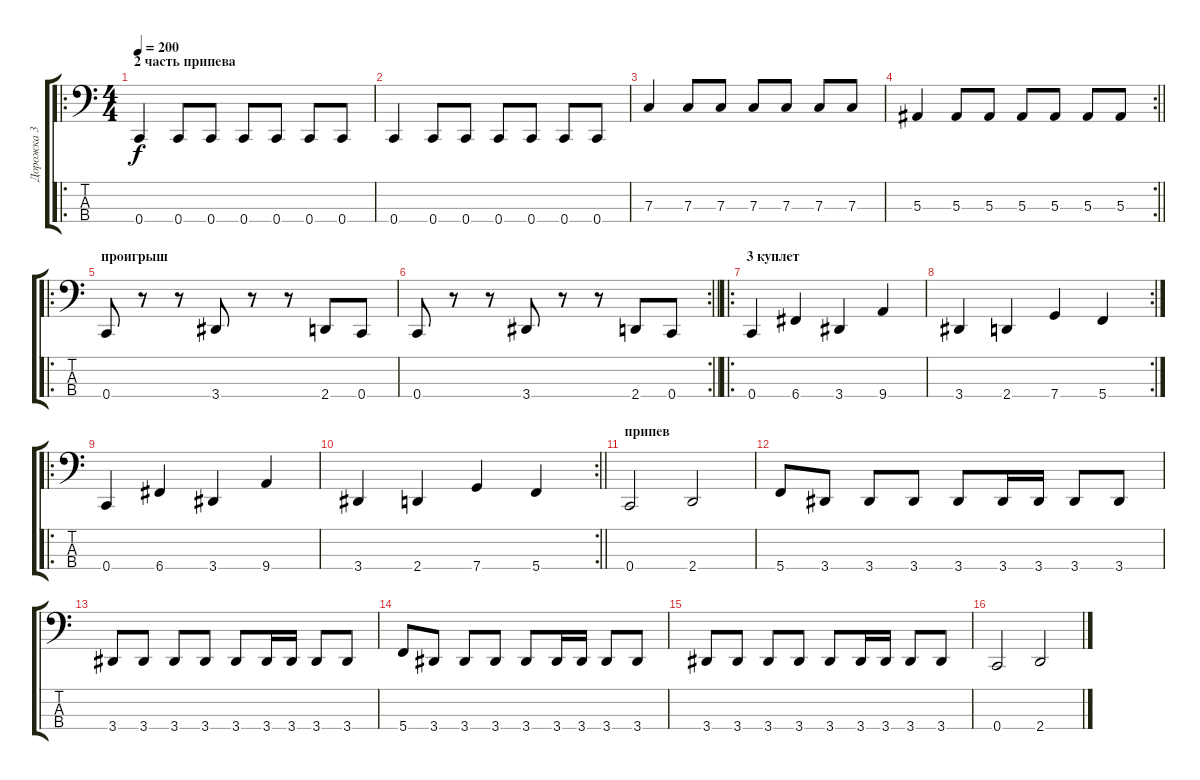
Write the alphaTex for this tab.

\track ("Дорожка 3" "Дорожка 3") {instrument slapbass1}
\staff {score tabs}
\tuning (Eb2 Bb1 F1 C1) {hide}
\ro
\ts (4 4)
\section ("" "2 часть припева")
\tempo 200
\clef f4
\ks c
0.4.4{dy f} 0.4.8 0.4.8 0.4.8 0.4.8 0.4.8 0.4.8 |
0.4.4 0.4.8 0.4.8 0.4.8 0.4.8 0.4.8 0.4.8 |
7.3.4 7.3.8 7.3.8 7.3.8 7.3.8 7.3.8 7.3.8 |
\rc 2
\barLineRight lightlight
5.3.4 5.3.8 5.3.8 5.3.8 5.3.8 5.3.8 5.3.8 |
\ro
\section ("" "проигрыш")
0.4.8 r.8 r.8 3.4.8 r.8 r.8 2.4.8 0.4.8 |
\rc 2
\barLineRight lightlight
0.4.8 r.8 r.8 3.4.8 r.8 r.8 2.4.8 0.4.8 |
\ro
\section ("" "3 куплет")
0.4.4 6.4.4 3.4.4 9.4.4 |
\rc 2
3.4.4 2.4.4 7.4.4 5.4.4 |
\ro
0.4.4 6.4.4 3.4.4 9.4.4 |
\rc 2
\barLineRight lightlight
3.4.4 2.4.4 7.4.4 5.4.4 |
\section ("" "припев")
0.4.2 2.4.2 |
5.4.8 3.4.8 3.4.8 3.4.8 3.4.8 3.4.16 3.4.16 3.4.8 3.4.8 |
3.4.8 3.4.8 3.4.8 3.4.8 3.4.8 3.4.16 3.4.16 3.4.8 3.4.8 |
5.4.8 3.4.8 3.4.8 3.4.8 3.4.8 3.4.16 3.4.16 3.4.8 3.4.8 |
3.4.8 3.4.8 3.4.8 3.4.8 3.4.8 3.4.16 3.4.16 3.4.8 3.4.8 |
0.4.2 2.4.2
